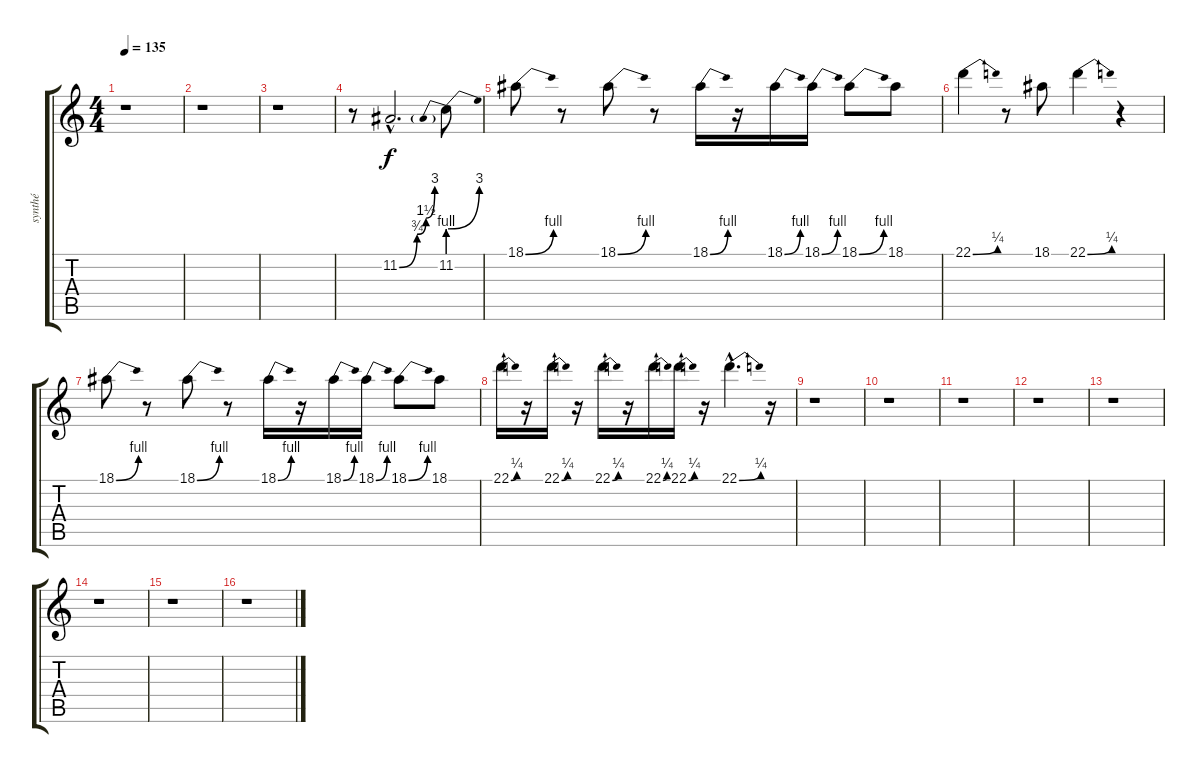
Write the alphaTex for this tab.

\track ("synthé" "synthé") {instrument drawbarorgan}
\staff {score tabs}
\tuning (E4 B3 G3 D3 A2 E2) {hide}
\ts (4 4)
\tempo 135
\clef g2
\ks c
r.1{dy f} |
r.1 |
r.1 |
r.8 11.2{be (custom 0 0 30 3 45 6 60 12) hac}.2{d} 11.2{be (prebendbend 0 4 60 12)}.8 |
18.1{be (bend 0 0 60 4)}.8 r.8 18.1{be (bend 0 0 60 4)}.8 r.8 18.1{be (bend 0 0 60 4)}.16 r.16 18.1{be (bend 0 0 60 4)}.16 18.1{be (bend 0 0 60 4)}.16 18.1{be (bend 0 0 60 4)}.8 18.1.8 |
22.1{be (bend 0 0 60 1)}.4 r.8 18.1.8 22.1{be (bend 0 0 60 1)}.4 r.4 |
18.1{be (bend 0 0 60 4)}.8 r.8 18.1{be (bend 0 0 60 4)}.8 r.8 18.1{be (bend 0 0 60 4)}.16 r.16 18.1{be (bend 0 0 60 4)}.16 18.1{be (bend 0 0 60 4)}.16 18.1{be (bend 0 0 60 4)}.8 18.1.8 |
22.1{be (bend 0 0 60 1)}.16 r.16 22.1{be (bend 0 0 60 1)}.16 r.16 22.1{be (bend 0 0 60 1)}.16 r.16 22.1{be (bend 0 0 60 1)}.16 22.1{be (bend 0 0 60 1)}.16 r.16 22.1{be (bend 0 0 60 1) hac}.4{d} r.16 |
r.1 |
r.1 |
r.1 |
r.1 |
r.1 |
r.1 |
r.1 |
r.1
